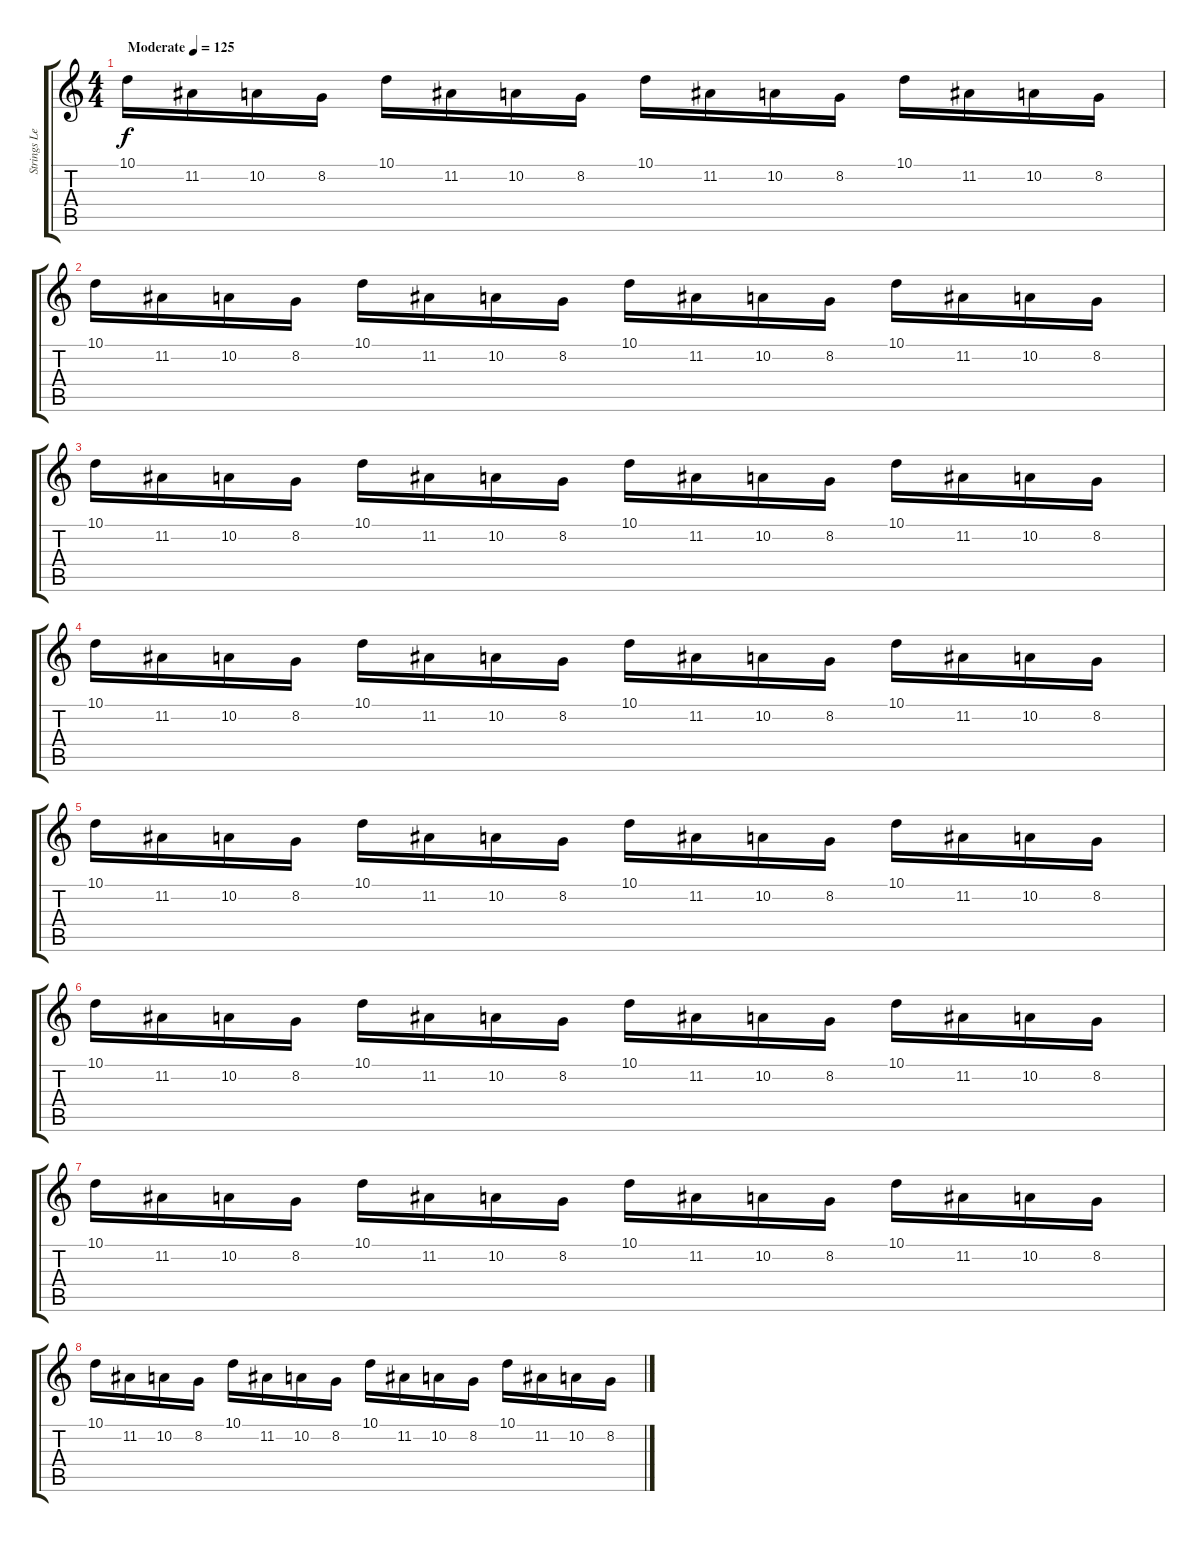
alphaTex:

\track ("Strings Lead" "Strings Le") {instrument stringensemble1}
\staff {score tabs}
\tuning (E4 B3 G3 D3 A2 E2) {hide}
\ts (4 4)
\tempo (125 "Moderate")
\clef g2
\ks c
10.1.16{dy f instrument stringensemble1} 11.2.16 10.2.16 8.2.16 10.1.16 11.2.16 10.2.16 8.2.16 10.1.16 11.2.16 10.2.16 8.2.16 10.1.16 11.2.16 10.2.16 8.2.16 |
10.1.16 11.2.16 10.2.16 8.2.16 10.1.16 11.2.16 10.2.16 8.2.16 10.1.16 11.2.16 10.2.16 8.2.16 10.1.16 11.2.16 10.2.16 8.2.16 |
10.1.16 11.2.16 10.2.16 8.2.16 10.1.16 11.2.16 10.2.16 8.2.16 10.1.16 11.2.16 10.2.16 8.2.16 10.1.16 11.2.16 10.2.16 8.2.16 |
10.1.16 11.2.16 10.2.16 8.2.16 10.1.16 11.2.16 10.2.16 8.2.16 10.1.16 11.2.16 10.2.16 8.2.16 10.1.16 11.2.16 10.2.16 8.2.16 |
10.1.16 11.2.16 10.2.16 8.2.16 10.1.16 11.2.16 10.2.16 8.2.16 10.1.16 11.2.16 10.2.16 8.2.16 10.1.16 11.2.16 10.2.16 8.2.16 |
10.1.16 11.2.16 10.2.16 8.2.16 10.1.16 11.2.16 10.2.16 8.2.16 10.1.16 11.2.16 10.2.16 8.2.16 10.1.16 11.2.16 10.2.16 8.2.16 |
10.1.16 11.2.16 10.2.16 8.2.16 10.1.16 11.2.16 10.2.16 8.2.16 10.1.16 11.2.16 10.2.16 8.2.16 10.1.16 11.2.16 10.2.16 8.2.16 |
10.1.16 11.2.16 10.2.16 8.2.16 10.1.16 11.2.16 10.2.16 8.2.16 10.1.16 11.2.16 10.2.16 8.2.16 10.1.16 11.2.16 10.2.16 8.2.16
